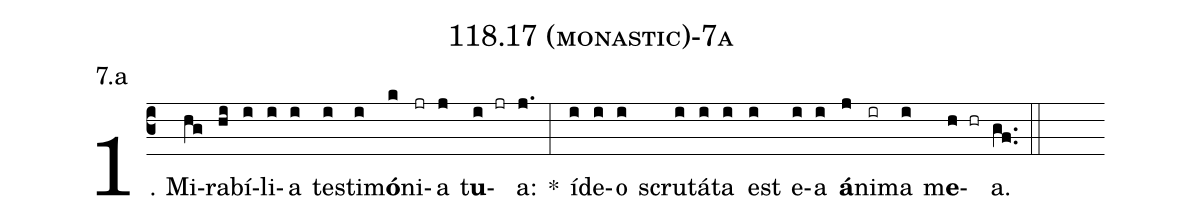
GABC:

name: 118.17 (monastic)-7a;
annotation: 7.a;
%%
(c3)1. Mi(hg)ra(hi)bí(i)li(i)a(i) tes(i)ti(i)m<b>ó</b>(k)ni(jr)a(j) t<b>u</b>(i jr)a:(j.) *(:) íd(i)e(i)o(i) scru(i)tá(i)ta(i) est(i) e(i)a(i) <b>á</b>(j)ni(ir)ma(i) m<b>e</b>(h hr)a.(gf..) (::)
